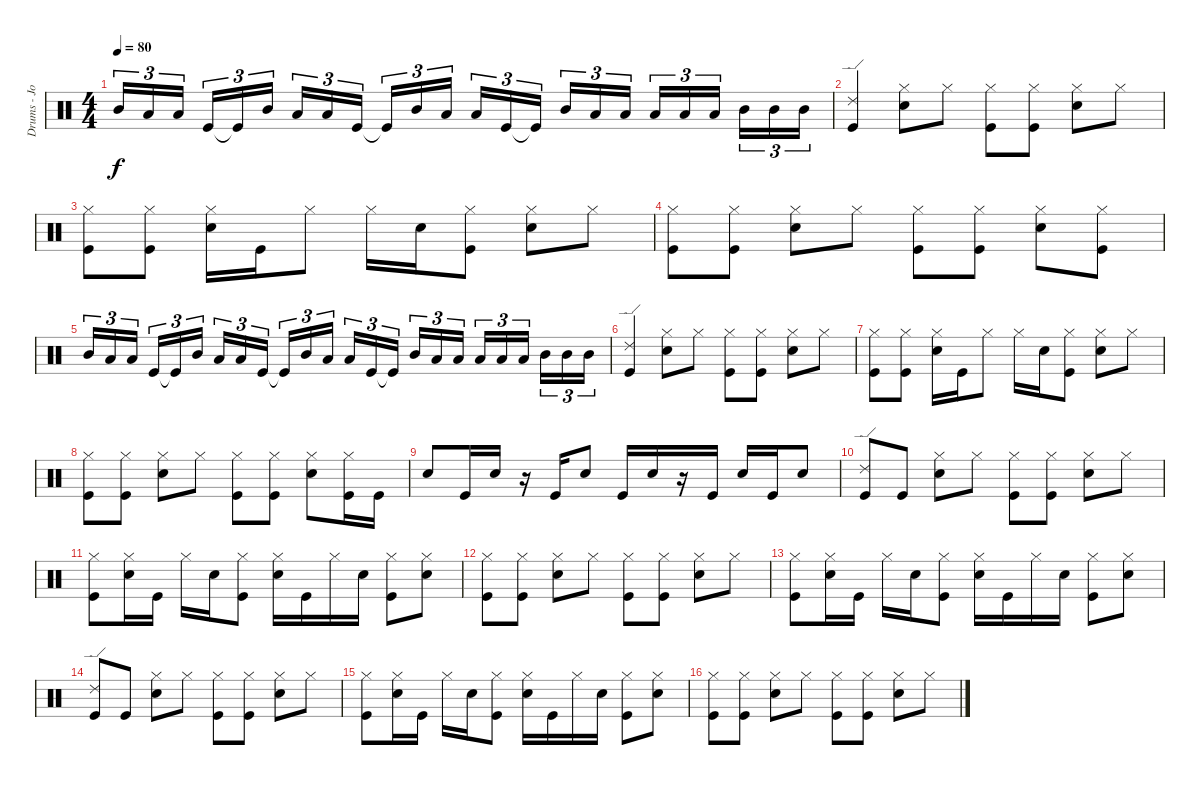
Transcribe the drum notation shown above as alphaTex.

\track ("Drums - John Bohan" "Drums - Jo") {instrument percussion}
\staff {score}
\articulation defaults
\ts (4 4)
\tempo 80
\clef neutral
\ks c "Mid Tom (hit)".16{tu (3 2) dy f} "Low Tom (hit)".16{tu (3 2)} "Low Tom (hit)".16{tu (3 2)} "Kick (hit)".16{tu (3 2)} "Kick (hit)"{t}.16{tu (3 2)} "Mid Tom (hit)".16{tu (3 2)} "Low Tom (hit)".16{tu (3 2)} "Low Tom (hit)".16{tu (3 2)} "Kick (hit)".16{tu (3 2)} "Kick (hit)"{t}.16{tu (3 2)} "Mid Tom (hit)".16{tu (3 2)} "Low Tom (hit)".16{tu (3 2)} "Low Tom (hit)".16{tu (3 2)} "Kick (hit)".16{tu (3 2)} "Kick (hit)"{t}.16{tu (3 2)} "Mid Tom (hit)".16{tu (3 2)} "Low Tom (hit)".16{tu (3 2)} "Low Tom (hit)".16{tu (3 2)} "Low Tom (hit)".16{tu (3 2)} "Low Tom (hit)".16{tu (3 2)} "Low Tom (hit)".16{tu (3 2)} "Mid Tom (hit)".16{tu (3 2)} "Mid Tom (hit)".16{tu (3 2)} "Mid Tom (hit)".16{tu (3 2)}
|
("Ride (edge) 2" "Kick (hit)").4 ("Hi-Hat (closed)" "Snare (hit) 2").8 "Hi-Hat (closed)".8 ("Hi-Hat (closed)" "Kick (hit)").8 ("Hi-Hat (closed)" "Kick (hit)").8 ("Hi-Hat (closed)" "Snare (hit) 2").8 "Hi-Hat (closed)".8 |
("Hi-Hat (closed)" "Kick (hit)").8 ("Hi-Hat (closed)" "Kick (hit)").8 ("Hi-Hat (closed)" "Snare (hit) 2").16 "Kick (hit)".16 "Hi-Hat (closed)".8 "Hi-Hat (closed)".16 "Snare (hit) 2".16 ("Hi-Hat (closed)" "Kick (hit)").8 ("Hi-Hat (closed)" "Snare (hit) 2").8 "Hi-Hat (closed)".8 |
("Hi-Hat (closed)" "Kick (hit)").8 ("Hi-Hat (closed)" "Kick (hit)").8 ("Hi-Hat (closed)" "Snare (hit) 2").8 "Hi-Hat (closed)".8 ("Hi-Hat (closed)" "Kick (hit)").8 ("Hi-Hat (closed)" "Kick (hit)").8 ("Hi-Hat (closed)" "Snare (hit) 2").8 ("Hi-Hat (closed)" "Kick (hit)").8 |
"Mid Tom (hit)".16{tu (3 2)} "Low Tom (hit)".16{tu (3 2)} "Low Tom (hit)".16{tu (3 2)} "Kick (hit)".16{tu (3 2)} "Kick (hit)"{t}.16{tu (3 2)} "Mid Tom (hit)".16{tu (3 2)} "Low Tom (hit)".16{tu (3 2)} "Low Tom (hit)".16{tu (3 2)} "Kick (hit)".16{tu (3 2)} "Kick (hit)"{t}.16{tu (3 2)} "Mid Tom (hit)".16{tu (3 2)} "Low Tom (hit)".16{tu (3 2)} "Low Tom (hit)".16{tu (3 2)} "Kick (hit)".16{tu (3 2)} "Kick (hit)"{t}.16{tu (3 2)} "Mid Tom (hit)".16{tu (3 2)} "Low Tom (hit)".16{tu (3 2)} "Low Tom (hit)".16{tu (3 2)} "Low Tom (hit)".16{tu (3 2)} "Low Tom (hit)".16{tu (3 2)} "Low Tom (hit)".16{tu (3 2)} "Mid Tom (hit)".16{tu (3 2)} "Mid Tom (hit)".16{tu (3 2)} "Mid Tom (hit)".16{tu (3 2)} |
("Ride (edge) 2" "Kick (hit)").4 ("Hi-Hat (closed)" "Snare (hit) 2").8 "Hi-Hat (closed)".8 ("Hi-Hat (closed)" "Kick (hit)").8 ("Hi-Hat (closed)" "Kick (hit)").8 ("Hi-Hat (closed)" "Snare (hit) 2").8 "Hi-Hat (closed)".8 |
("Hi-Hat (closed)" "Kick (hit)").8 ("Hi-Hat (closed)" "Kick (hit)").8 ("Hi-Hat (closed)" "Snare (hit) 2").16 "Kick (hit)".16 "Hi-Hat (closed)".8 "Hi-Hat (closed)".16 "Snare (hit) 2".16 ("Hi-Hat (closed)" "Kick (hit)").8 ("Hi-Hat (closed)" "Snare (hit) 2").8 "Hi-Hat (closed)".8 |
("Hi-Hat (closed)" "Kick (hit)").8 ("Hi-Hat (closed)" "Kick (hit)").8 ("Hi-Hat (closed)" "Snare (hit) 2").8 "Hi-Hat (closed)".8 ("Hi-Hat (closed)" "Kick (hit)").8 ("Hi-Hat (closed)" "Kick (hit)").8 ("Hi-Hat (closed)" "Snare (hit) 2").8 ("Hi-Hat (closed)" "Kick (hit)").16 "Kick (hit)".16 |
"Snare (hit) 2".8 "Kick (hit)".16 "Snare (hit) 2".16 r.16 "Kick (hit)".16 "Snare (hit) 2".8 "Kick (hit)".16 "Snare (hit) 2".16 r.16 "Kick (hit)".16 "Snare (hit) 2".16 "Kick (hit)".16 "Snare (hit) 2".8 |
("Ride (edge) 2" "Kick (hit)").8 "Kick (hit)".8 ("Hi-Hat (closed)" "Snare (hit) 2").8 "Hi-Hat (closed)".8 ("Hi-Hat (closed)" "Kick (hit)").8 ("Hi-Hat (closed)" "Kick (hit)").8 ("Hi-Hat (closed)" "Snare (hit) 2").8 "Hi-Hat (closed)".8 |
("Hi-Hat (closed)" "Kick (hit)").8 ("Hi-Hat (closed)" "Snare (hit) 2").16 "Kick (hit)".16 "Hi-Hat (closed)".16 "Snare (hit) 2".16 ("Hi-Hat (closed)" "Kick (hit)").8 ("Hi-Hat (closed)" "Snare (hit) 2").16 "Kick (hit)".16 "Hi-Hat (closed)".16 "Snare (hit) 2".16 ("Hi-Hat (closed)" "Kick (hit)").8 ("Hi-Hat (closed)" "Snare (hit) 2").8 |
("Hi-Hat (closed)" "Kick (hit)").8 ("Hi-Hat (closed)" "Kick (hit)").8 ("Hi-Hat (closed)" "Snare (hit) 2").8 "Hi-Hat (closed)".8 ("Hi-Hat (closed)" "Kick (hit)").8 ("Hi-Hat (closed)" "Kick (hit)").8 ("Hi-Hat (closed)" "Snare (hit) 2").8 "Hi-Hat (closed)".8 |
("Hi-Hat (closed)" "Kick (hit)").8 ("Hi-Hat (closed)" "Snare (hit) 2").16 "Kick (hit)".16 "Hi-Hat (closed)".16 "Snare (hit) 2".16 ("Hi-Hat (closed)" "Kick (hit)").8 ("Hi-Hat (closed)" "Snare (hit) 2").16 "Kick (hit)".16 "Hi-Hat (closed)".16 "Snare (hit) 2".16 ("Hi-Hat (closed)" "Kick (hit)").8 ("Hi-Hat (closed)" "Snare (hit) 2").8 |
("Ride (edge) 2" "Kick (hit)").8 "Kick (hit)".8 ("Hi-Hat (closed)" "Snare (hit) 2").8 "Hi-Hat (closed)".8 ("Hi-Hat (closed)" "Kick (hit)").8 ("Hi-Hat (closed)" "Kick (hit)").8 ("Hi-Hat (closed)" "Snare (hit) 2").8 "Hi-Hat (closed)".8 |
("Hi-Hat (closed)" "Kick (hit)").8 ("Hi-Hat (closed)" "Snare (hit) 2").16 "Kick (hit)".16 "Hi-Hat (closed)".16 "Snare (hit) 2".16 ("Hi-Hat (closed)" "Kick (hit)").8 ("Hi-Hat (closed)" "Snare (hit) 2").16 "Kick (hit)".16 "Hi-Hat (closed)".16 "Snare (hit) 2".16 ("Hi-Hat (closed)" "Kick (hit)").8 ("Hi-Hat (closed)" "Snare (hit) 2").8 |
("Hi-Hat (closed)" "Kick (hit)").8 ("Hi-Hat (closed)" "Kick (hit)").8 ("Hi-Hat (closed)" "Snare (hit) 2").8 "Hi-Hat (closed)".8 ("Hi-Hat (closed)" "Kick (hit)").8 ("Hi-Hat (closed)" "Kick (hit)").8 ("Hi-Hat (closed)" "Snare (hit) 2").8 "Hi-Hat (closed)".8
